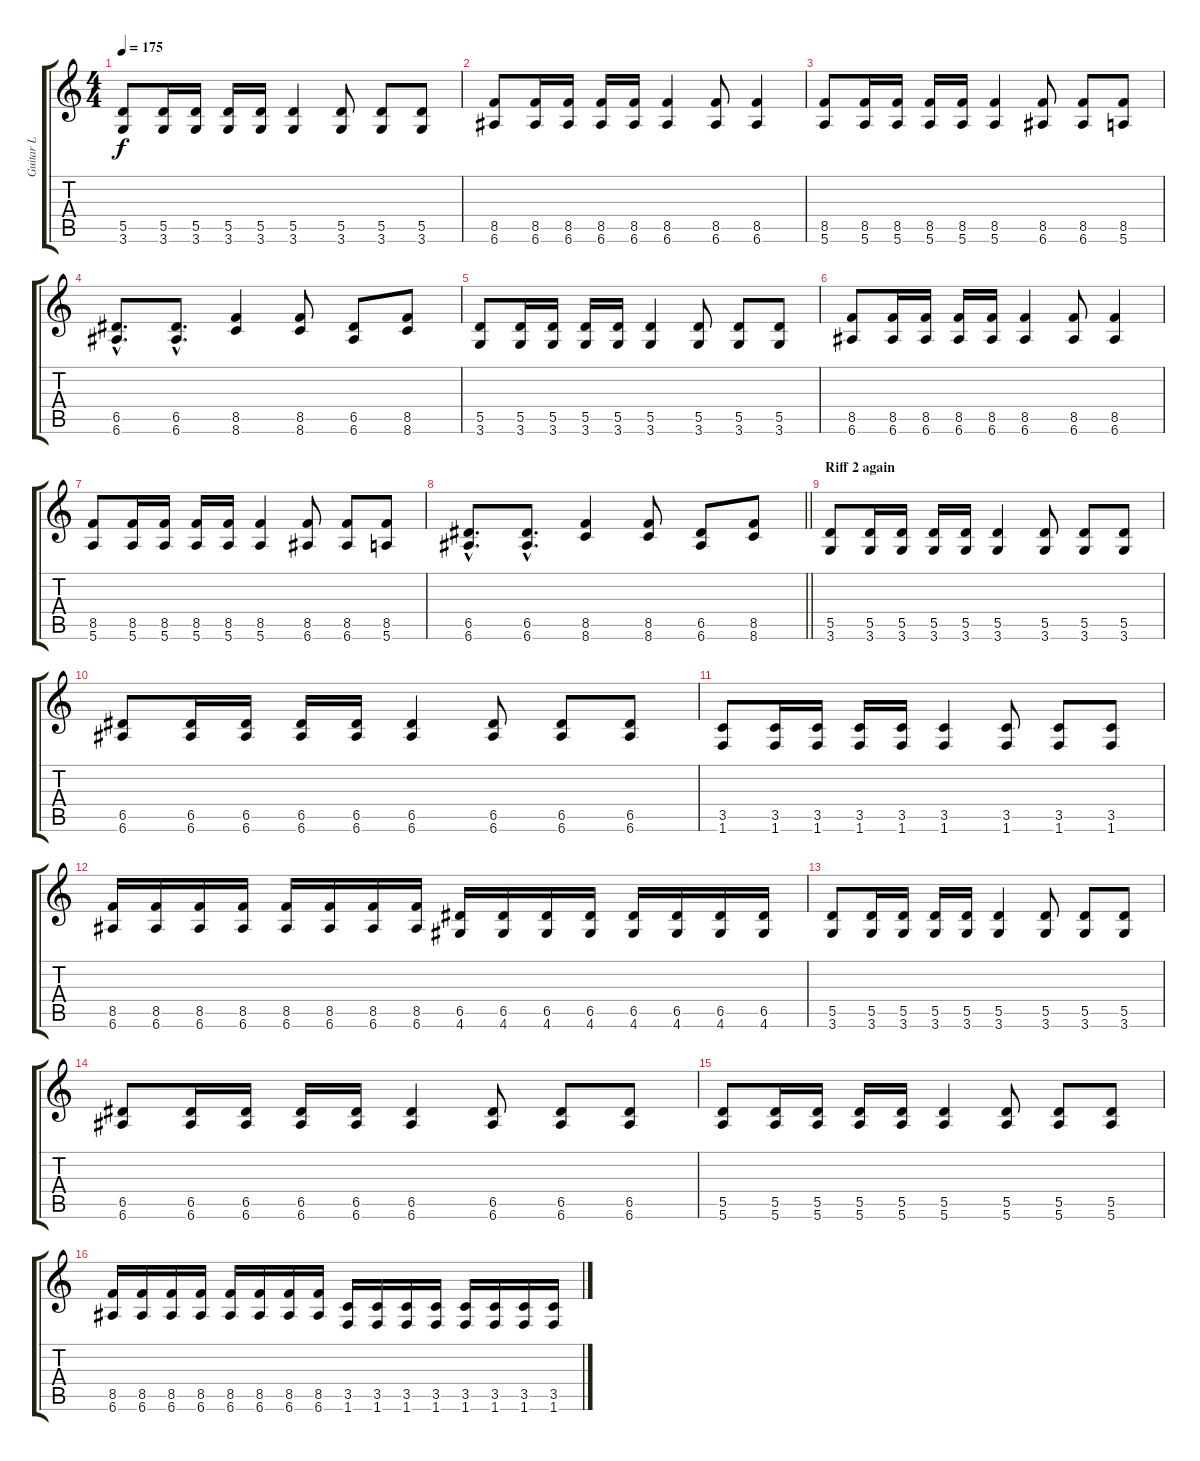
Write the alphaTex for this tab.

\track ("Guitar L" "Guitar L") {instrument distortionguitar}
\staff {score tabs}
\tuning (E4 B3 G3 D3 A2 E2) {hide}
\ts (4 4)
\tempo 175
\clef g2
\ks c
(5.5 3.6).8{dy f} (5.5 3.6).16 (5.5 3.6).16 (5.5 3.6).16 (5.5 3.6).16 (5.5 3.6).4 (5.5 3.6).8 (5.5 3.6).8 (5.5 3.6).8 |
(8.5 6.6).8 (8.5 6.6).16 (8.5 6.6).16 (8.5 6.6).16 (8.5 6.6).16 (8.5 6.6).4 (8.5 6.6).8 (8.5 6.6).4 |
(8.5 5.6).8 (8.5 5.6).16 (8.5 5.6).16 (8.5 5.6).16 (8.5 5.6).16 (8.5 5.6).4 (8.5 6.6).8 (8.5 6.6).8 (8.5 5.6).8 |
(6.5{hac} 6.6{hac}).8{d} (6.5{hac} 6.6{hac}).8{d} (8.5 8.6).4 (8.5 8.6).8 (6.5 6.6).8 (8.5 8.6).8 |
(5.5 3.6).8 (5.5 3.6).16 (5.5 3.6).16 (5.5 3.6).16 (5.5 3.6).16 (5.5 3.6).4 (5.5 3.6).8 (5.5 3.6).8 (5.5 3.6).8 |
(8.5 6.6).8 (8.5 6.6).16 (8.5 6.6).16 (8.5 6.6).16 (8.5 6.6).16 (8.5 6.6).4 (8.5 6.6).8 (8.5 6.6).4 |
(8.5 5.6).8 (8.5 5.6).16 (8.5 5.6).16 (8.5 5.6).16 (8.5 5.6).16 (8.5 5.6).4 (8.5 6.6).8 (8.5 6.6).8 (8.5 5.6).8 |
\barLineRight lightlight
(6.5{hac} 6.6{hac}).8{d} (6.5{hac} 6.6{hac}).8{d} (8.5 8.6).4 (8.5 8.6).8 (6.5 6.6).8 (8.5 8.6).8 |
\section ("" "Riff 2 again")
(5.5 3.6).8 (5.5 3.6).16 (5.5 3.6).16 (5.5 3.6).16 (5.5 3.6).16 (5.5 3.6).4 (5.5 3.6).8 (5.5 3.6).8 (5.5 3.6).8 |
(6.5 6.6).8 (6.5 6.6).16 (6.5 6.6).16 (6.5 6.6).16 (6.5 6.6).16 (6.5 6.6).4 (6.5 6.6).8 (6.5 6.6).8 (6.5 6.6).8 |
(3.5 1.6).8 (3.5 1.6).16 (3.5 1.6).16 (3.5 1.6).16 (3.5 1.6).16 (3.5 1.6).4 (3.5 1.6).8 (3.5 1.6).8 (3.5 1.6).8 |
(8.5 6.6).16 (8.5 6.6).16 (8.5 6.6).16 (8.5 6.6).16 (8.5 6.6).16 (8.5 6.6).16 (8.5 6.6).16 (8.5 6.6).16 (6.5 4.6).16 (6.5 4.6).16 (6.5 4.6).16 (6.5 4.6).16 (6.5 4.6).16 (6.5 4.6).16 (6.5 4.6).16 (6.5 4.6).16 |
(5.5 3.6).8 (5.5 3.6).16 (5.5 3.6).16 (5.5 3.6).16 (5.5 3.6).16 (5.5 3.6).4 (5.5 3.6).8 (5.5 3.6).8 (5.5 3.6).8 |
(6.5 6.6).8 (6.5 6.6).16 (6.5 6.6).16 (6.5 6.6).16 (6.5 6.6).16 (6.5 6.6).4 (6.5 6.6).8 (6.5 6.6).8 (6.5 6.6).8 |
(5.5 5.6).8 (5.5 5.6).16 (5.5 5.6).16 (5.5 5.6).16 (5.5 5.6).16 (5.5 5.6).4 (5.5 5.6).8 (5.5 5.6).8 (5.5 5.6).8 |
(8.5 6.6).16 (8.5 6.6).16 (8.5 6.6).16 (8.5 6.6).16 (8.5 6.6).16 (8.5 6.6).16 (8.5 6.6).16 (8.5 6.6).16 (3.5 1.6).16 (3.5 1.6).16 (3.5 1.6).16 (3.5 1.6).16 (3.5 1.6).16 (3.5 1.6).16 (3.5 1.6).16 (3.5 1.6).16
